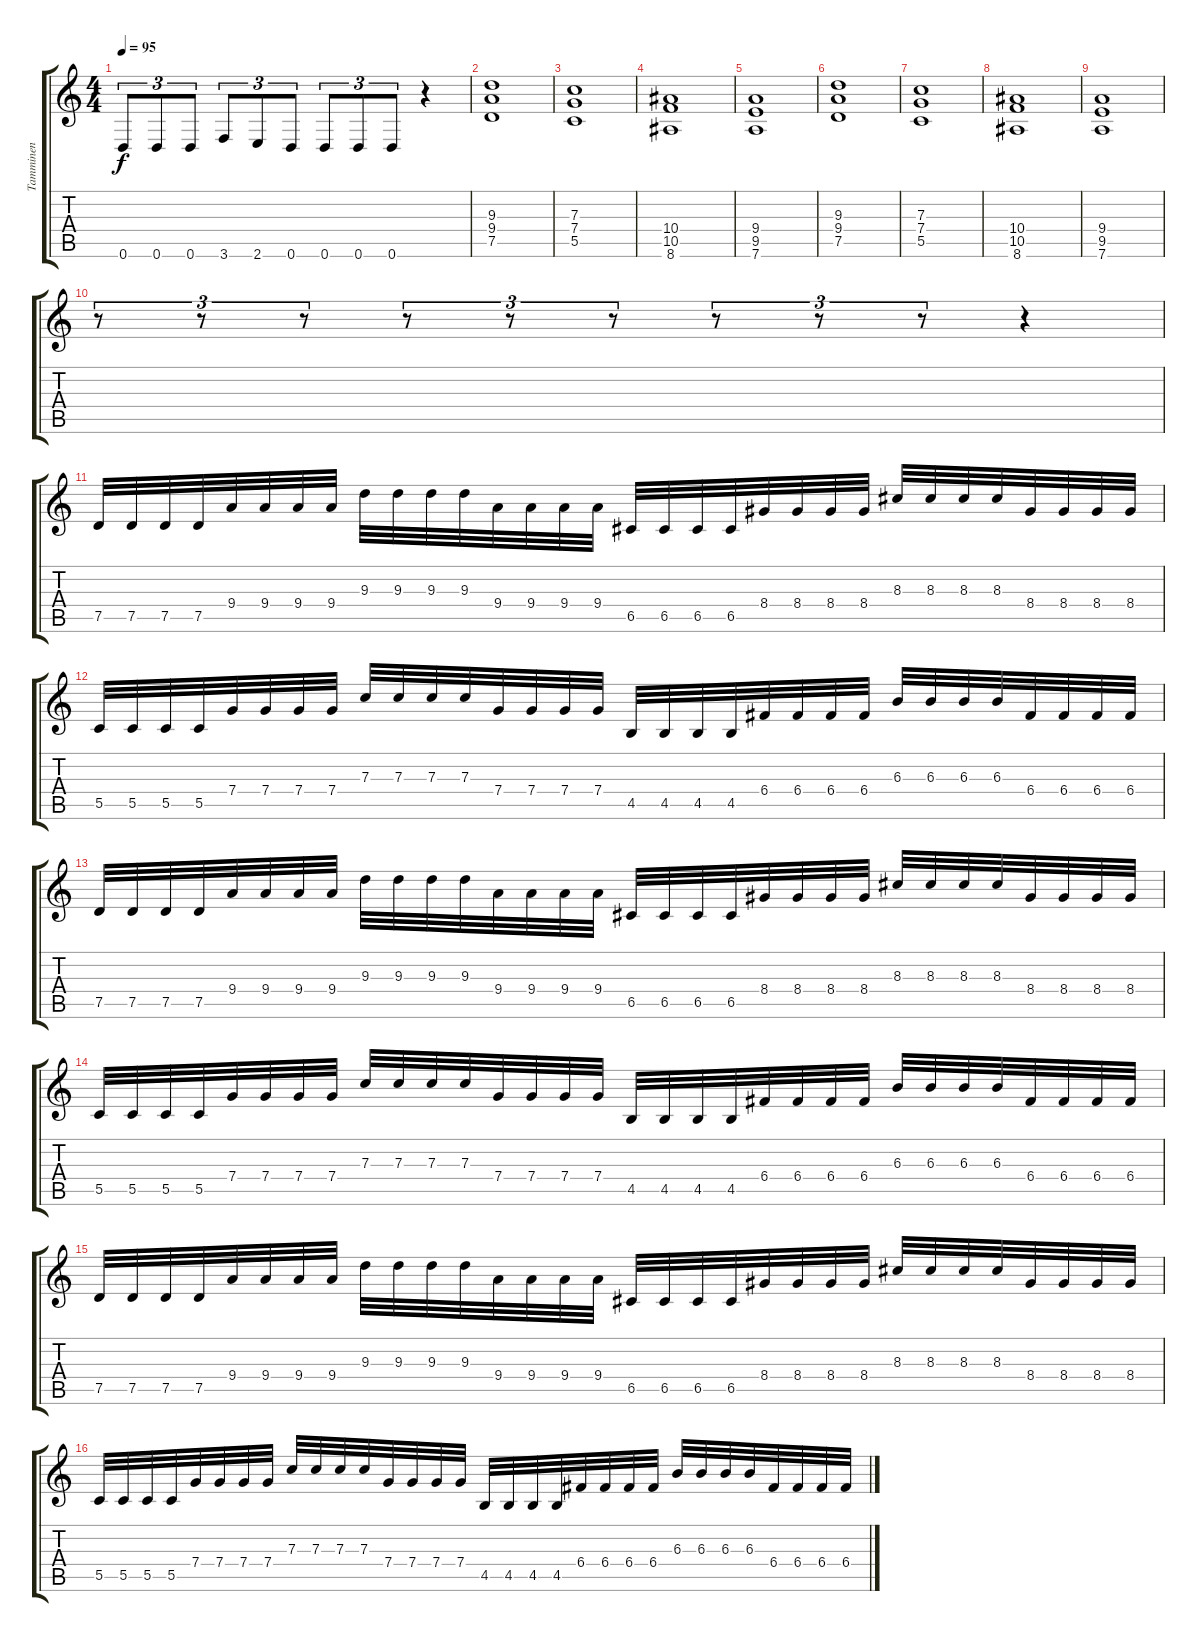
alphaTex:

\track ("Tamminen" "Tamminen") {instrument distortionguitar}
\staff {score tabs}
\tuning (D4 A3 F3 C3 G2 D2) {hide}
\ts (4 4)
\tempo 95
\clef g2
\ks c
0.6.8{tu (3 2) dy f} 0.6.8{tu (3 2)} 0.6.8{tu (3 2)} 3.6.8{tu (3 2)} 2.6.8{tu (3 2)} 0.6.8{tu (3 2)} 0.6.8{tu (3 2)} 0.6.8{tu (3 2)} 0.6.8{tu (3 2)} r.4 |
(9.3 9.4 7.5).1 |
(7.3 7.4 5.5).1 |
(10.4 10.5 8.6).1 |
(9.4 9.5 7.6).1 |
(9.3 9.4 7.5).1 |
(7.3 7.4 5.5).1 |
(10.4 10.5 8.6).1 |
(9.4 9.5 7.6).1 |
r.8{tu (3 2)} r.8{tu (3 2)} r.8{tu (3 2)} r.8{tu (3 2)} r.8{tu (3 2)} r.8{tu (3 2)} r.8{tu (3 2)} r.8{tu (3 2)} r.8{tu (3 2)} r.4 |
7.5.32 7.5.32 7.5.32 7.5.32 9.4.32 9.4.32 9.4.32 9.4.32 9.3.32 9.3.32 9.3.32 9.3.32 9.4.32 9.4.32 9.4.32 9.4.32 6.5.32 6.5.32 6.5.32 6.5.32 8.4.32 8.4.32 8.4.32 8.4.32 8.3.32 8.3.32 8.3.32 8.3.32 8.4.32 8.4.32 8.4.32 8.4.32 |
5.5.32 5.5.32 5.5.32 5.5.32 7.4.32 7.4.32 7.4.32 7.4.32 7.3.32 7.3.32 7.3.32 7.3.32 7.4.32 7.4.32 7.4.32 7.4.32 4.5.32 4.5.32 4.5.32 4.5.32 6.4.32 6.4.32 6.4.32 6.4.32 6.3.32 6.3.32 6.3.32 6.3.32 6.4.32 6.4.32 6.4.32 6.4.32 |
7.5.32 7.5.32 7.5.32 7.5.32 9.4.32 9.4.32 9.4.32 9.4.32 9.3.32 9.3.32 9.3.32 9.3.32 9.4.32 9.4.32 9.4.32 9.4.32 6.5.32 6.5.32 6.5.32 6.5.32 8.4.32 8.4.32 8.4.32 8.4.32 8.3.32 8.3.32 8.3.32 8.3.32 8.4.32 8.4.32 8.4.32 8.4.32 |
5.5.32 5.5.32 5.5.32 5.5.32 7.4.32 7.4.32 7.4.32 7.4.32 7.3.32 7.3.32 7.3.32 7.3.32 7.4.32 7.4.32 7.4.32 7.4.32 4.5.32 4.5.32 4.5.32 4.5.32 6.4.32 6.4.32 6.4.32 6.4.32 6.3.32 6.3.32 6.3.32 6.3.32 6.4.32 6.4.32 6.4.32 6.4.32 |
7.5.32 7.5.32 7.5.32 7.5.32 9.4.32 9.4.32 9.4.32 9.4.32 9.3.32 9.3.32 9.3.32 9.3.32 9.4.32 9.4.32 9.4.32 9.4.32 6.5.32 6.5.32 6.5.32 6.5.32 8.4.32 8.4.32 8.4.32 8.4.32 8.3.32 8.3.32 8.3.32 8.3.32 8.4.32 8.4.32 8.4.32 8.4.32 |
5.5.32 5.5.32 5.5.32 5.5.32 7.4.32 7.4.32 7.4.32 7.4.32 7.3.32 7.3.32 7.3.32 7.3.32 7.4.32 7.4.32 7.4.32 7.4.32 4.5.32 4.5.32 4.5.32 4.5.32 6.4.32 6.4.32 6.4.32 6.4.32 6.3.32 6.3.32 6.3.32 6.3.32 6.4.32 6.4.32 6.4.32 6.4.32
